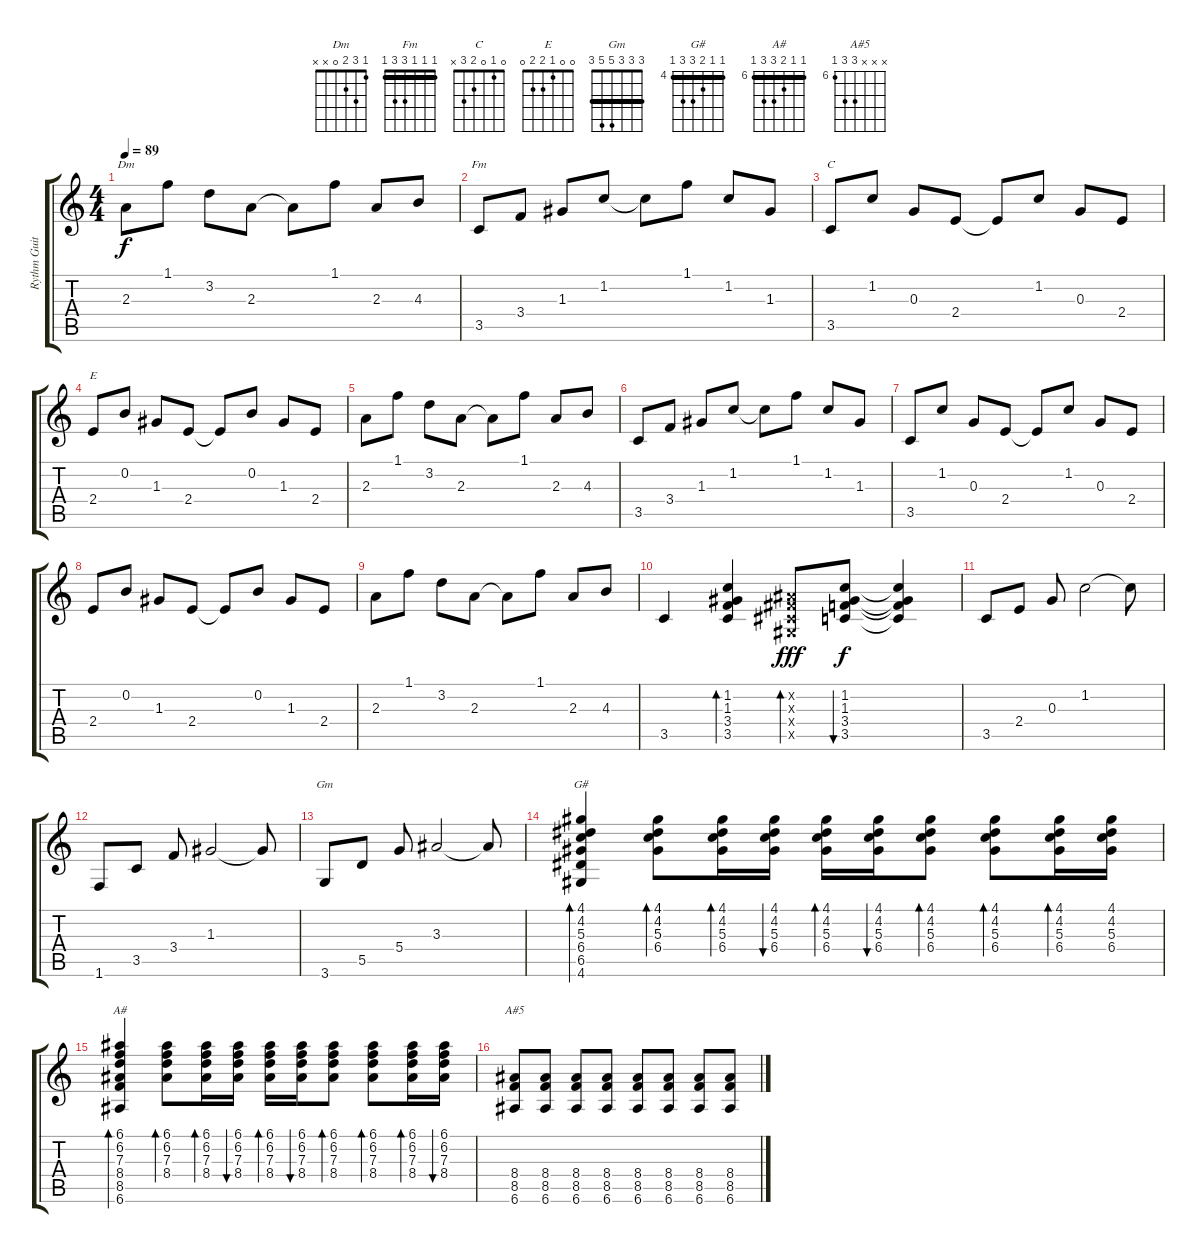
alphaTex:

\track ("Rythm Guitar" "Rythm Guit") {instrument overdrivenguitar}
\staff {score tabs}
\tuning (E4 B3 G3 D3 A2 E2) {hide}
\chord ("Dm" 1 3 2 0 x x)
\chord ("Fm" 1 1 1 3 3 1) {barre 1}
\chord ("C" 0 1 0 2 3 x)
\chord ("E" 0 0 1 2 2 0)
\chord ("Gm" 3 3 3 5 5 3) {barre 3}
\chord ("G#" 4 4 5 6 6 4) {firstfret 4 barre 4}
\chord ("A#" 6 6 7 8 8 6) {firstfret 6 barre 6}
\chord ("A#5" x x x 8 8 6) {firstfret 6}
\ts (4 4)
\tempo 89
\clef g2
\ks c
2.3.8{ch "Dm" dy f} 1.1.8 3.2.8 2.3.8 2.3{t}.8 1.1.8 2.3.8 4.3.8 |
3.5.8{ch "Fm"} 3.4.8 1.3.8 1.2.8 1.2{t}.8 1.1.8 1.2.8 1.3.8 |
3.5.8{ch "C"} 1.2.8 0.3.8 2.4.8 2.4{t}.8 1.2.8 0.3.8 2.4.8 |
2.4.8{ch "E"} 0.2.8 1.3.8 2.4.8 2.4{t}.8 0.2.8 1.3.8 2.4.8 |
2.3.8 1.1.8 3.2.8 2.3.8 2.3{t}.8 1.1.8 2.3.8 4.3.8 |
3.5.8 3.4.8 1.3.8 1.2.8 1.2{t}.8 1.1.8 1.2.8 1.3.8 |
3.5.8 1.2.8 0.3.8 2.4.8 2.4{t}.8 1.2.8 0.3.8 2.4.8 |
2.4.8 0.2.8 1.3.8 2.4.8 2.4{t}.8 0.2.8 1.3.8 2.4.8 |
2.3.8 1.1.8 3.2.8 2.3.8 2.3{t}.8 1.1.8 2.3.8 4.3.8 |
3.5.4 (1.2 1.3 3.4 3.5).4{bd 60} (-1.2{x} -1.3{x} -1.4{x} -1.5{x}).8{bd 30 dy fff} (1.2 1.3 3.4 3.5).8{bu 120 dy f} (1.2{t} 1.3{t} 3.4{t} 3.5{t}).4 |
3.5.8 2.4.8 0.3.8 1.2.2 1.2{t}.8 |
1.6.8 3.5.8 3.4.8 1.3.2 1.3{t}.8 |
3.6.8{ch "Gm"} 5.5.8 5.4.8 3.3.2 3.3{t}.8 |
(4.1 4.2 5.3 6.4 6.5 4.6).4{bd 120 ch "G#"} (4.1 4.2 5.3 6.4).8{bd 120} (4.1 4.2 5.3 6.4).16{bd 120} (4.1 4.2 5.3 6.4).16{bu 120} (4.1 4.2 5.3 6.4).16{bd 120} (4.1 4.2 5.3 6.4).16{bu 120} (4.1 4.2 5.3 6.4).8{bd 120} (4.1 4.2 5.3 6.4).8{bd 120} (4.1 4.2 5.3 6.4).16{bd 120} (4.1 4.2 5.3 6.4).16 |
(6.1 6.2 7.3 8.4 8.5 6.6).4{bd 120 ch "A#"} (6.1 6.2 7.3 8.4).8{bd 120} (6.1 6.2 7.3 8.4).16{bd 120} (6.1 6.2 7.3 8.4).16{bu 120} (6.1 6.2 7.3 8.4).16{bd 120} (6.1 6.2 7.3 8.4).16{bu 120} (6.1 6.2 7.3 8.4).8{bd 120} (6.1 6.2 7.3 8.4).8{bd 120} (6.1 6.2 7.3 8.4).16{bd 120} (6.1 6.2 7.3 8.4).16{bu 120} |
(8.4 8.5 6.6).8{ch "A#5"} (8.4 8.5 6.6).8 (8.4 8.5 6.6).8 (8.4 8.5 6.6).8 (8.4 8.5 6.6).8 (8.4 8.5 6.6).8 (8.4 8.5 6.6).8 (8.4 8.5 6.6).8
